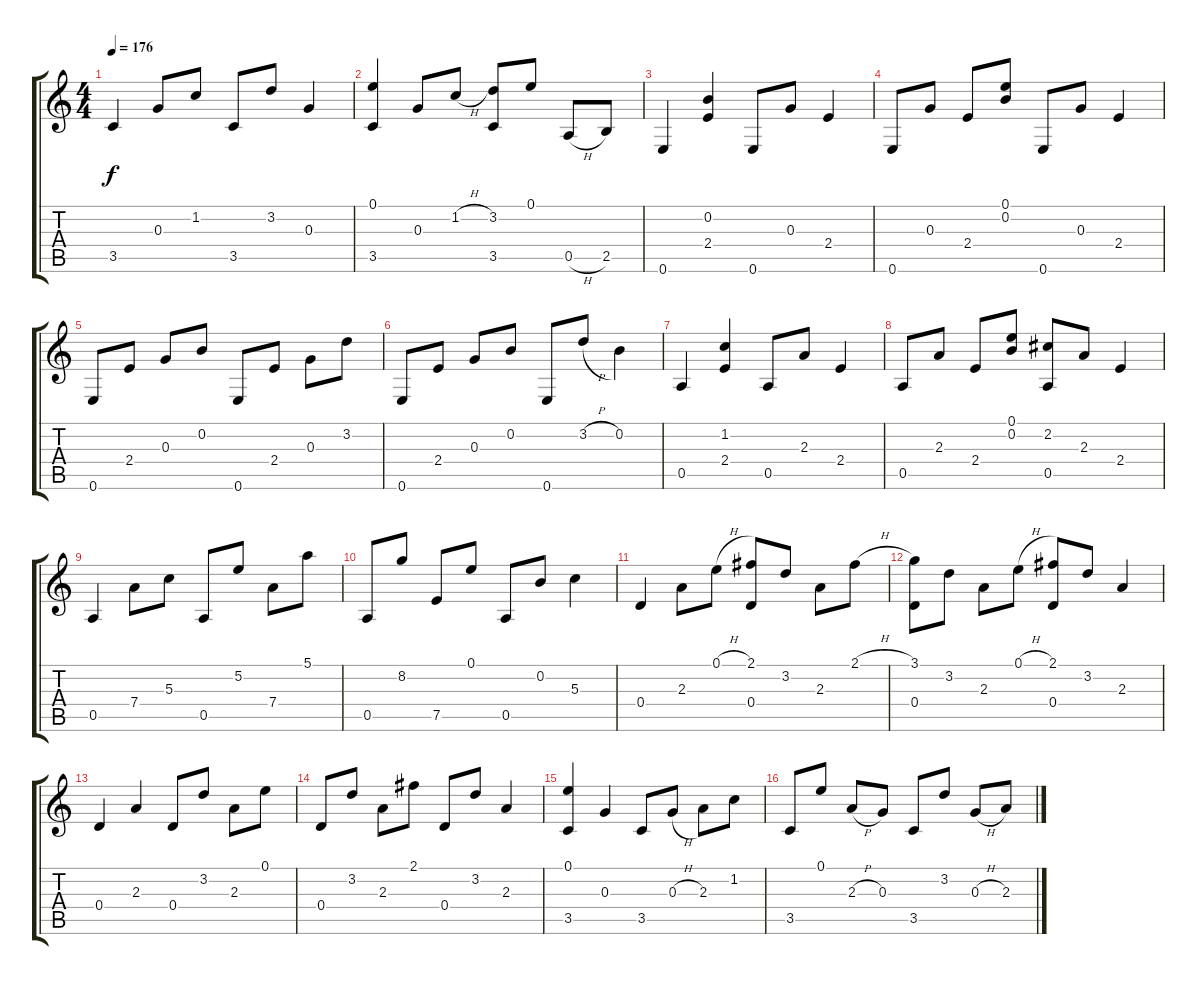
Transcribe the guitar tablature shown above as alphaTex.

\track "" {instrument acousticguitarnylon}
\staff {score tabs}
\tuning (E4 B3 G3 D3 A2 E2) {hide}
\ts (4 4)
\tempo 176
\clef g2
\ks c
3.5.4{dy f} 0.3.8 1.2.8 3.5.8 3.2.8 0.3.4 |
(0.1 3.5).4 0.3.8 1.2{h}.8 (3.2 3.5).8 0.1.8 0.5{h}.8 2.5.8 |
0.6.4 (0.2 2.4).4 0.6.8 0.3.8 2.4.4 |
0.6.8 0.3.8 2.4.8 (0.1 0.2).8 0.6.8 0.3.8 2.4.4 |
0.6.8 2.4.8 0.3.8 0.2.8 0.6.8 2.4.8 0.3.8 3.2.8 |
0.6.8 2.4.8 0.3.8 0.2.8 0.6.8 3.2{h}.8 0.2.4 |
0.5.4 (1.2 2.4).4 0.5.8 2.3.8 2.4.4 |
0.5.8 2.3.8 2.4.8 (0.1 0.2).8 (2.2 0.5).8 2.3.8 2.4.4 |
0.5.4 7.4.8 5.3.8 0.5.8 5.2.8 7.4.8 5.1.8 |
0.5.8 8.2.8 7.5.8 0.1.8 0.5.8 0.2.8 5.3.4 |
0.4.4 2.3.8 0.1{h}.8 (2.1 0.4).8 3.2.8 2.3.8 2.1{h}.8 |
(3.1 0.4).8 3.2.8 2.3.8 0.1{h}.8 (2.1 0.4).8 3.2.8 2.3.4 |
0.4.4 2.3.4 0.4.8 3.2.8 2.3.8 0.1.8 |
0.4.8 3.2.8 2.3.8 2.1.8 0.4.8 3.2.8 2.3.4 |
(0.1 3.5).4 0.3.4 3.5.8 0.3{h}.8 2.3.8 1.2.8 |
3.5.8 0.1.8 2.3{h}.8 0.3.8 3.5.8 3.2.8 0.3{h}.8 2.3.8
